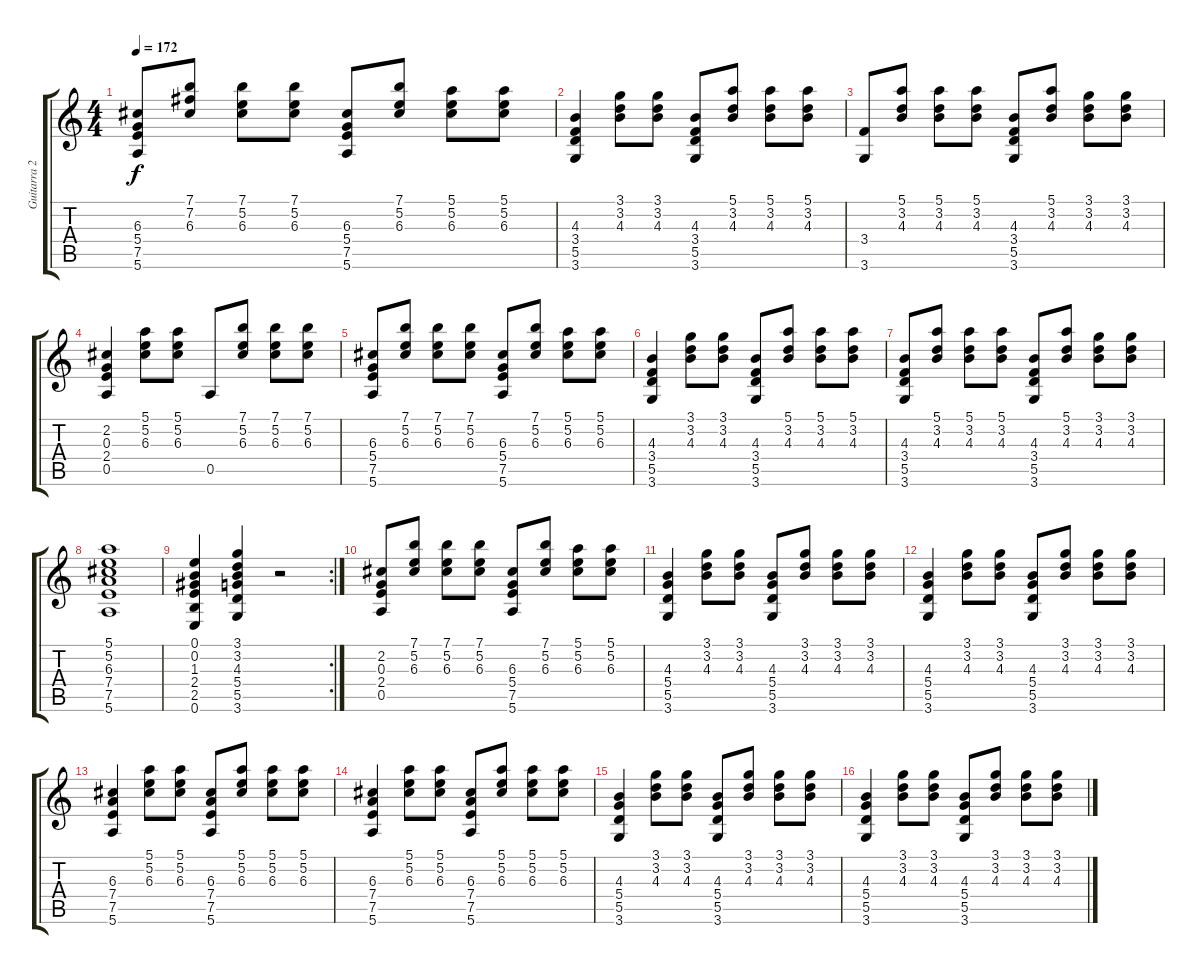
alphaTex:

\track ("Guitarra 2" "Guitarra 2") {instrument acousticguitarnylon}
\staff {score tabs}
\tuning (E4 B3 G3 D3 A2 E2) {hide}
\ts (4 4)
\tempo 172
\clef g2
\ks c
(6.3 5.4 7.5 5.6).8{dy f} (7.1 7.2 6.3).8 (7.1 5.2 6.3).8 (7.1 5.2 6.3).8 (6.3 5.4 7.5 5.6).8 (7.1 5.2 6.3).8 (5.1 5.2 6.3).8 (5.1 5.2 6.3).8 |
(4.3 3.4 5.5 3.6).4 (3.1 3.2 4.3).8 (3.1 3.2 4.3).8 (4.3 3.4 5.5 3.6).8 (5.1 3.2 4.3).8 (5.1 3.2 4.3).8 (5.1 3.2 4.3).8 |
(3.4 3.6).8 (5.1 3.2 4.3).8 (5.1 3.2 4.3).8 (5.1 3.2 4.3).8 (4.3 3.4 5.5 3.6).8 (5.1 3.2 4.3).8 (3.1 3.2 4.3).8 (3.1 3.2 4.3).8 |
(2.2 0.3 2.4 0.5).4 (5.1 5.2 6.3).8 (5.1 5.2 6.3).8 0.5.8 (7.1 5.2 6.3).8 (7.1 5.2 6.3).8 (7.1 5.2 6.3).8 |
(6.3 5.4 7.5 5.6).8 (7.1 5.2 6.3).8 (7.1 5.2 6.3).8 (7.1 5.2 6.3).8 (6.3 5.4 7.5 5.6).8 (7.1 5.2 6.3).8 (5.1 5.2 6.3).8 (5.1 5.2 6.3).8 |
(4.3 3.4 5.5 3.6).4 (3.1 3.2 4.3).8 (3.1 3.2 4.3).8 (4.3 3.4 5.5 3.6).8 (5.1 3.2 4.3).8 (5.1 3.2 4.3).8 (5.1 3.2 4.3).8 |
(4.3 3.4 5.5 3.6).8 (5.1 3.2 4.3).8 (5.1 3.2 4.3).8 (5.1 3.2 4.3).8 (4.3 3.4 5.5 3.6).8 (5.1 3.2 4.3).8 (3.1 3.2 4.3).8 (3.1 3.2 4.3).8 |
(5.1 5.2 6.3 7.4 7.5 5.6).1 |
\rc 2
(0.1 0.2 1.3 2.4 2.5 0.6).4 (3.1 3.2 4.3 5.4 5.5 3.6).4 r.2 |
(2.2 0.3 2.4 0.5).8 (7.1 5.2 6.3).8 (7.1 5.2 6.3).8 (7.1 5.2 6.3).8 (6.3 5.4 7.5 5.6).8 (7.1 5.2 6.3).8 (5.1 5.2 6.3).8 (5.1 5.2 6.3).8 |
(4.3 5.4 5.5 3.6).4 (3.1 3.2 4.3).8 (3.1 3.2 4.3).8 (4.3 5.4 5.5 3.6).8 (3.1 3.2 4.3).8 (3.1 3.2 4.3).8 (3.1 3.2 4.3).8 |
(4.3 5.4 5.5 3.6).4 (3.1 3.2 4.3).8 (3.1 3.2 4.3).8 (4.3 5.4 5.5 3.6).8 (3.1 3.2 4.3).8 (3.1 3.2 4.3).8 (3.1 3.2 4.3).8 |
(6.3 7.4 7.5 5.6).4 (5.1 5.2 6.3).8 (5.1 5.2 6.3).8 (6.3 7.4 7.5 5.6).8 (5.1 5.2 6.3).8 (5.1 5.2 6.3).8 (5.1 5.2 6.3).8 |
(6.3 7.4 7.5 5.6).4 (5.1 5.2 6.3).8 (5.1 5.2 6.3).8 (6.3 7.4 7.5 5.6).8 (5.1 5.2 6.3).8 (5.1 5.2 6.3).8 (5.1 5.2 6.3).8 |
(4.3 5.4 5.5 3.6).4 (3.1 3.2 4.3).8 (3.1 3.2 4.3).8 (4.3 5.4 5.5 3.6).8 (3.1 3.2 4.3).8 (3.1 3.2 4.3).8 (3.1 3.2 4.3).8 |
(4.3 5.4 5.5 3.6).4 (3.1 3.2 4.3).8 (3.1 3.2 4.3).8 (4.3 5.4 5.5 3.6).8 (3.1 3.2 4.3).8 (3.1 3.2 4.3).8 (3.1 3.2 4.3).8
